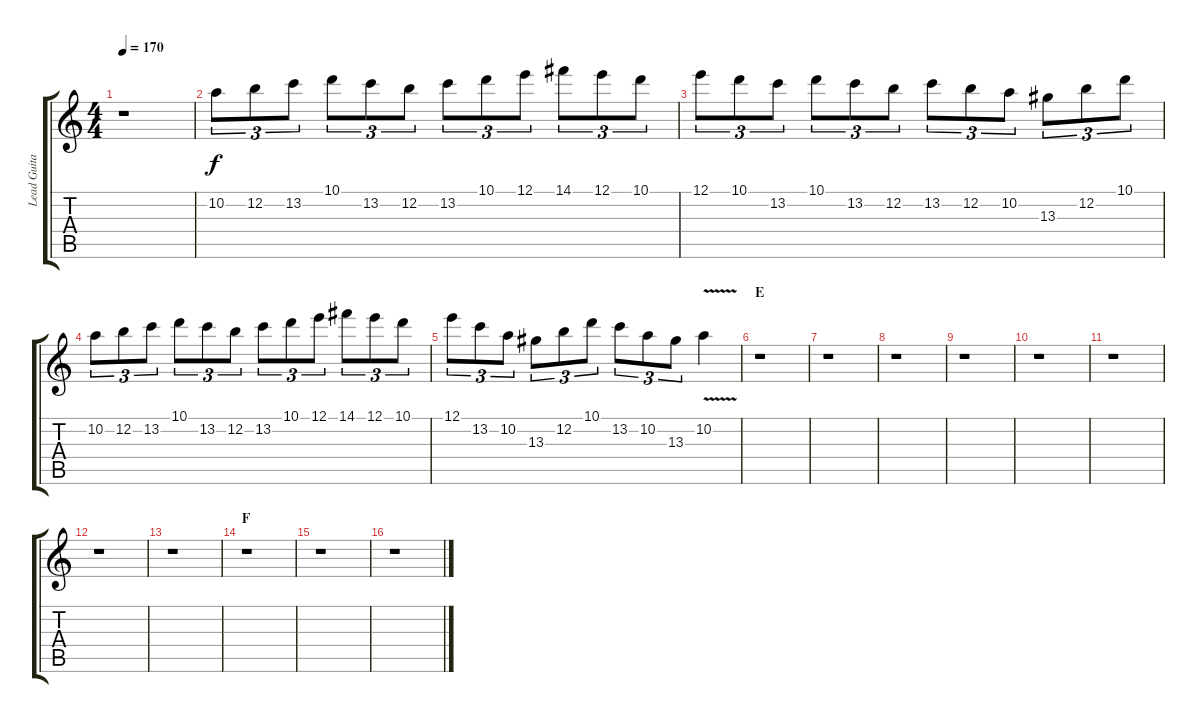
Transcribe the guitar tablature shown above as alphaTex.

\track ("Lead Guitar Overdub" "Lead Guita") {instrument overdrivenguitar}
\staff {score tabs}
\tuning (E4 B3 G3 D3 A2 E2) {hide}
\ts (4 4)
\tempo 170
\clef g2
\ks c
r.1{dy f} |
10.2.8{tu (3 2)} 12.2.8{tu (3 2)} 13.2.8{tu (3 2)} 10.1.8{tu (3 2)} 13.2.8{tu (3 2)} 12.2.8{tu (3 2)} 13.2.8{tu (3 2)} 10.1.8{tu (3 2)} 12.1.8{tu (3 2)} 14.1.8{tu (3 2)} 12.1.8{tu (3 2)} 10.1.8{tu (3 2)} |
12.1.8{tu (3 2)} 10.1.8{tu (3 2)} 13.2.8{tu (3 2)} 10.1.8{tu (3 2)} 13.2.8{tu (3 2)} 12.2.8{tu (3 2)} 13.2.8{tu (3 2)} 12.2.8{tu (3 2)} 10.2.8{tu (3 2)} 13.3.8{tu (3 2)} 12.2.8{tu (3 2)} 10.1.8{tu (3 2)} |
10.2.8{tu (3 2)} 12.2.8{tu (3 2)} 13.2.8{tu (3 2)} 10.1.8{tu (3 2)} 13.2.8{tu (3 2)} 12.2.8{tu (3 2)} 13.2.8{tu (3 2)} 10.1.8{tu (3 2)} 12.1.8{tu (3 2)} 14.1.8{tu (3 2)} 12.1.8{tu (3 2)} 10.1.8{tu (3 2)} |
12.1.8{tu (3 2)} 13.2.8{tu (3 2)} 10.2.8{tu (3 2)} 13.3.8{tu (3 2)} 12.2.8{tu (3 2)} 10.1.8{tu (3 2)} 13.2.8{tu (3 2)} 10.2.8{tu (3 2)} 13.3.8{tu (3 2)} 10.2{v}.4 |
\section ("" "E")
r.1 |
r.1 |
r.1 |
r.1 |
r.1 |
r.1 |
r.1 |
r.1 |
\section ("" "F")
r.1 |
r.1 |
r.1
